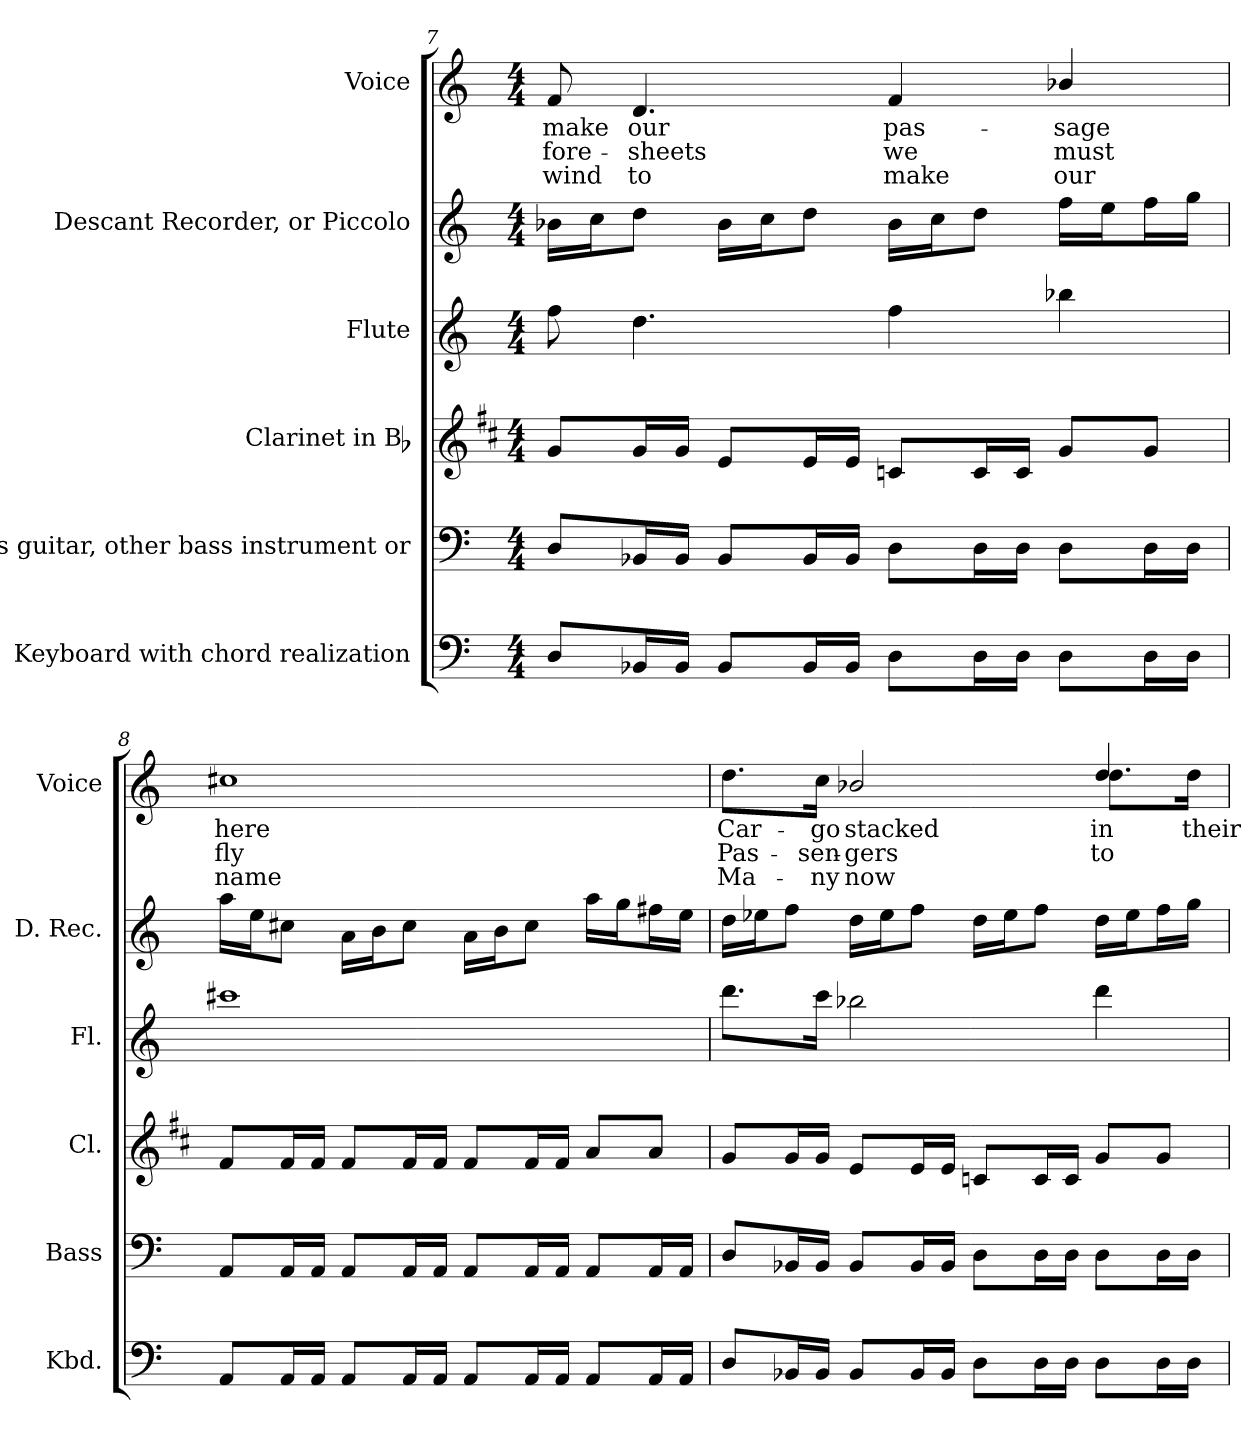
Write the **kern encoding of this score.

**kern	**kern	**kern	**kern	**kern	**kern	**text	**text	**text
*part6	*part5	*part4	*part3	*part2	*part1	*part1	*part1	*part1
*staff6	*staff5	*staff4	*staff3	*staff2	*staff1	*staff1	*staff1	*staff1
*I"Keyboard with chord realization	*I"Bass guitar,   other bass instrument   or	*I"Clarinet in Bb	*I"Flute	*I"Descant Recorder,  or Piccolo	*I"Voice	*	*	*
*I'Kbd.	*I'Bass	*I'Cl.	*I'Fl.	*I'D. Rec.	*I'Voice	*	*	*
*clefF4	*clefF4	*clefG2	*clefG2	*clefG2	*clefG2	*	*	*
*	*ITrd7c12	*ITrd1c2	*	*ITrd-7c-12	*	*	*	*
*k[]	*k[]	*k[]	*k[]	*k[]	*k[]	*	*	*
*C:	*C:	*C:	*C:	*C:	*C:	*	*	*
*M4/4	*M4/4	*M4/4	*M4/4	*M4/4	*M4/4	*	*	*
=7	=7	=7	=7	=7	=7	=7	=7	=7
!	!	!	!	!	!	!LO:LY:b:color=#000000	!LO:LY:b:color=#000000	!LO:LY:b:color=#000000
8Di/L	8DDi/L	8fi/L	8ffi\	16bb-Xi\LL	8fi/	make	fore-	wind
.	.	.	.	16ccci\J	.	.	.	.
!	!	!	!	!	!	!LO:LY:b:color=#000000	!LO:LY:b:color=#000000	!LO:LY:b:color=#000000
16BB-Xi/L	16BBB-Xi/L	16fi/L	4.ddi\	8dddi\J	4.di/	our	-sheets	to
16BB-i/JJ	16BBB-i/JJ	16fi/JJ	.	.	.	.	.	.
8BB-i/L	8BBB-i/L	8di/L	.	16bb-i\LL	.	.	.	.
.	.	.	.	16ccci\J	.	.	.	.
16BB-i/L	16BBB-i/L	16di/L	.	8dddi\J	.	.	.	.
16BB-i/JJ	16BBB-i/JJ	16di/JJ	.	.	.	.	.	.
!	!	!	!	!	!	!LO:LY:b:color=#000000	!LO:LY:b:color=#000000	!LO:LY:b:color=#000000
8Di\L	8DDi\L	8B-Xi/L	4ffi\	16bb-i\LL	4fi/	pas-	we	make
.	.	.	.	16ccci\J	.	.	.	.
16Di\L	16DDi\L	16B-i/L	.	8dddi\J	.	.	.	.
16Di\JJ	16DDi\JJ	16B-i/JJ	.	.	.	.	.	.
!	!	!	!	!	!	!LO:LY:b:color=#000000	!LO:LY:b:color=#000000	!LO:LY:b:color=#000000
8Di\L	8DDi\L	8fi/L	4bb-Xi\	16fffi\LL	4b-Xi/	-sage	must	our
.	.	.	.	16eeei\J	.	.	.	.
16Di\L	16DDi\L	8fi/J	.	16fffi\L	.	.	.	.
16Di\JJ	16DDi\JJ	.	.	16gggi\JJ	.	.	.	.
=8	=8	=8	=8	=8	=8	=8	=8	=8
!	!	!	!	!	!	!LO:LY:b:color=#000000	!LO:LY:b:color=#000000	!LO:LY:b:color=#000000
8AAi/L	8AAAi/L	8ei/L	1ccc#Xi	16aaai\LL	1cc#Xi	here	fly	name
.	.	.	.	16eeei\J	.	.	.	.
16AAi/L	16AAAi/L	16ei/L	.	8ccc#Xi\J	.	.	.	.
16AAi/JJ	16AAAi/JJ	16ei/JJ	.	.	.	.	.	.
8AAi/L	8AAAi/L	8ei/L	.	16aai\LL	.	.	.	.
.	.	.	.	16bbi\J	.	.	.	.
16AAi/L	16AAAi/L	16ei/L	.	8ccc#i\J	.	.	.	.
16AAi/JJ	16AAAi/JJ	16ei/JJ	.	.	.	.	.	.
8AAi/L	8AAAi/L	8ei/L	.	16aai\LL	.	.	.	.
.	.	.	.	16bbi\J	.	.	.	.
16AAi/L	16AAAi/L	16ei/L	.	8ccc#i\J	.	.	.	.
16AAi/JJ	16AAAi/JJ	16ei/JJ	.	.	.	.	.	.
8AAi/L	8AAAi/L	8gi/L	.	16aaai\LL	.	.	.	.
.	.	.	.	16gggi\J	.	.	.	.
16AAi/L	16AAAi/L	8gi/J	.	16fff#Xi\L	.	.	.	.
16AAi/JJ	16AAAi/JJ	.	.	16eeei\JJ	.	.	.	.
!!LO:PB:g=z
=9	=9	=9	=9	=9	=9	=9	=9	=9
!	!	!	!	!	!	!LO:LY:b:color=#000000	!LO:LY:b:color=#000000	!LO:LY:b:color=#000000
*	*	*	*	*	*^	*	*	*
8Di/L	8DDi/L	8fi/L	8.dddi\L	16dddi\LL	8.ddi\L	2.ryy	Car-	Pas-	Ma-
.	.	.	.	16eee-Xi\J	.	.	.	.	.
16BB-Xi/L	16BBB-Xi/L	16fi/L	.	8fffi\J	.	.	.	.	.
!	!	!	!	!	!	!	!LO:LY:b:color=#000000	!LO:LY:b:color=#000000	!LO:LY:b:color=#000000
16BB-i/JJ	16BBB-i/JJ	16fi/JJ	16ccci\Jk	.	16cci\Jk	.	-go	-sen-	-ny
!	!	!	!	!	!	!	!LO:LY:b:color=#000000	!LO:LY:b:color=#000000	!LO:LY:b:color=#000000
8BB-i/L	8BBB-i/L	8di/L	2bb-Xi\	16dddi\LL	2b-Xi/	.	stacked	-gers	now
.	.	.	.	16eee-i\J	.	.	.	.	.
16BB-i/L	16BBB-i/L	16di/L	.	8fffi\J	.	.	.	.	.
16BB-i/JJ	16BBB-i/JJ	16di/JJ	.	.	.	.	.	.	.
8Di\L	8DDi\L	8B-Xi/L	.	16dddi\LL	.	.	.	.	.
.	.	.	.	16eee-i\J	.	.	.	.	.
16Di\L	16DDi\L	16B-i/L	.	8fffi\J	.	.	.	.	.
16Di\JJ	16DDi\JJ	16B-i/JJ	.	.	.	.	.	.	.
!	!	!	!	!	!	!	!LO:LY:b:color=#000000	!LO:LY:b:color=#000000	!
!	!	!	!	!	!	!	!LO:LY:b:color=#000000	!	!
8Di\L	8DDi\L	8fi/L	4dddi\	16dddi\LL	4ddi/	8.ddi\L	in	to	.
.	.	.	.	16eee-i\J	.	.	.	.	.
16Di\L	16DDi\L	8fi/J	.	16fffi\L	.	.	.	.	.
!	!	!	!	!	!	!	!LO:LY:b:color=#000000	!	!
16Di\JJ	16DDi\JJ	.	.	16gggi\JJ	.	16ddi\Jk	their	.	.
*	*	*	*	*	*v	*v	*	*	*
=	=	=	=	=	=	=	=	=
*-	*-	*-	*-	*-	*-	*-	*-	*-
